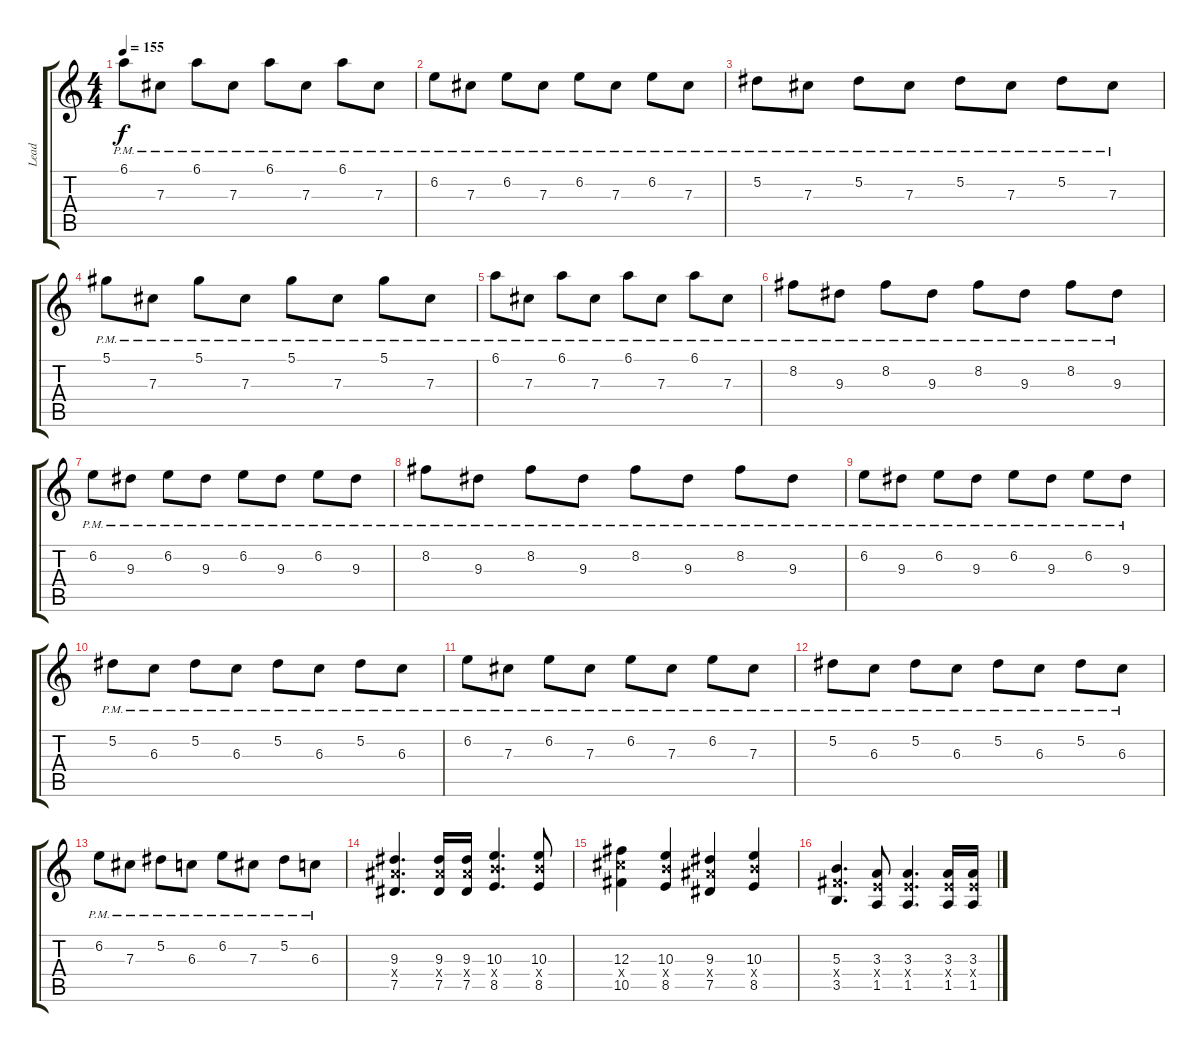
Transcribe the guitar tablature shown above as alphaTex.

\track ("Lead" "Lead") {instrument electricguitarclean}
\staff {score tabs}
\tuning (Eb4 Bb3 Gb3 Db3 Ab2 Db2) {hide}
\ts (4 4)
\tempo 155
\clef g2
\ks c
6.1{pm}.8{dy f} 7.3{pm}.8 6.1{pm}.8 7.3{pm}.8 6.1{pm}.8 7.3{pm}.8 6.1{pm}.8 7.3{pm}.8 |
6.2{pm}.8 7.3{pm}.8 6.2{pm}.8 7.3{pm}.8 6.2{pm}.8 7.3{pm}.8 6.2{pm}.8 7.3{pm}.8 |
5.2{pm}.8 7.3{pm}.8 5.2{pm}.8 7.3{pm}.8 5.2{pm}.8 7.3{pm}.8 5.2{pm}.8 7.3{pm}.8 |
5.1{pm}.8 7.3{pm}.8 5.1{pm}.8 7.3{pm}.8 5.1{pm}.8 7.3{pm}.8 5.1{pm}.8 7.3{pm}.8 |
6.1{pm}.8 7.3{pm}.8 6.1{pm}.8 7.3{pm}.8 6.1{pm}.8 7.3{pm}.8 6.1{pm}.8 7.3{pm}.8 |
8.2{pm}.8 9.3{pm}.8 8.2{pm}.8 9.3{pm}.8 8.2{pm}.8 9.3{pm}.8 8.2{pm}.8 9.3{pm}.8 |
6.2{pm}.8 9.3{pm}.8 6.2{pm}.8 9.3{pm}.8 6.2{pm}.8 9.3{pm}.8 6.2{pm}.8 9.3{pm}.8 |
8.2{pm}.8 9.3{pm}.8 8.2{pm}.8 9.3{pm}.8 8.2{pm}.8 9.3{pm}.8 8.2{pm}.8 9.3{pm}.8 |
6.2{pm}.8 9.3{pm}.8 6.2{pm}.8 9.3{pm}.8 6.2{pm}.8 9.3{pm}.8 6.2{pm}.8 9.3{pm}.8 |
5.2{pm}.8 6.3{pm}.8 5.2{pm}.8 6.3{pm}.8 5.2{pm}.8 6.3{pm}.8 5.2{pm}.8 6.3{pm}.8 |
6.2{pm}.8 7.3{pm}.8 6.2{pm}.8 7.3{pm}.8 6.2{pm}.8 7.3{pm}.8 6.2{pm}.8 7.3{pm}.8 |
5.2{pm}.8 6.3{pm}.8 5.2{pm}.8 6.3{pm}.8 5.2{pm}.8 6.3{pm}.8 5.2{pm}.8 6.3{pm}.8 |
6.2{pm}.8 7.3{pm}.8 5.2{pm}.8 6.3{pm}.8 6.2{pm}.8 7.3{pm}.8 5.2{pm}.8 6.3{pm}.8 |
(9.3 9.4{x} 7.5).4{d} (9.3 9.4{x} 7.5).16 (9.3 9.4{x} 7.5).16 (10.3 10.4{x} 8.5).4{d} (10.3 10.4{x} 8.5).8 |
(12.3 12.4{x} 10.5).4 (10.3 10.4{x} 8.5).4 (9.3 9.4{x} 7.5).4 (10.3 10.4{x} 8.5).4 |
(5.3 5.4{x} 3.5).4{d} (3.3 3.4{x} 1.5).8 (3.3 3.4{x} 1.5).4{d} (3.3 3.4{x} 1.5).16 (3.3 3.4{x} 1.5).16
